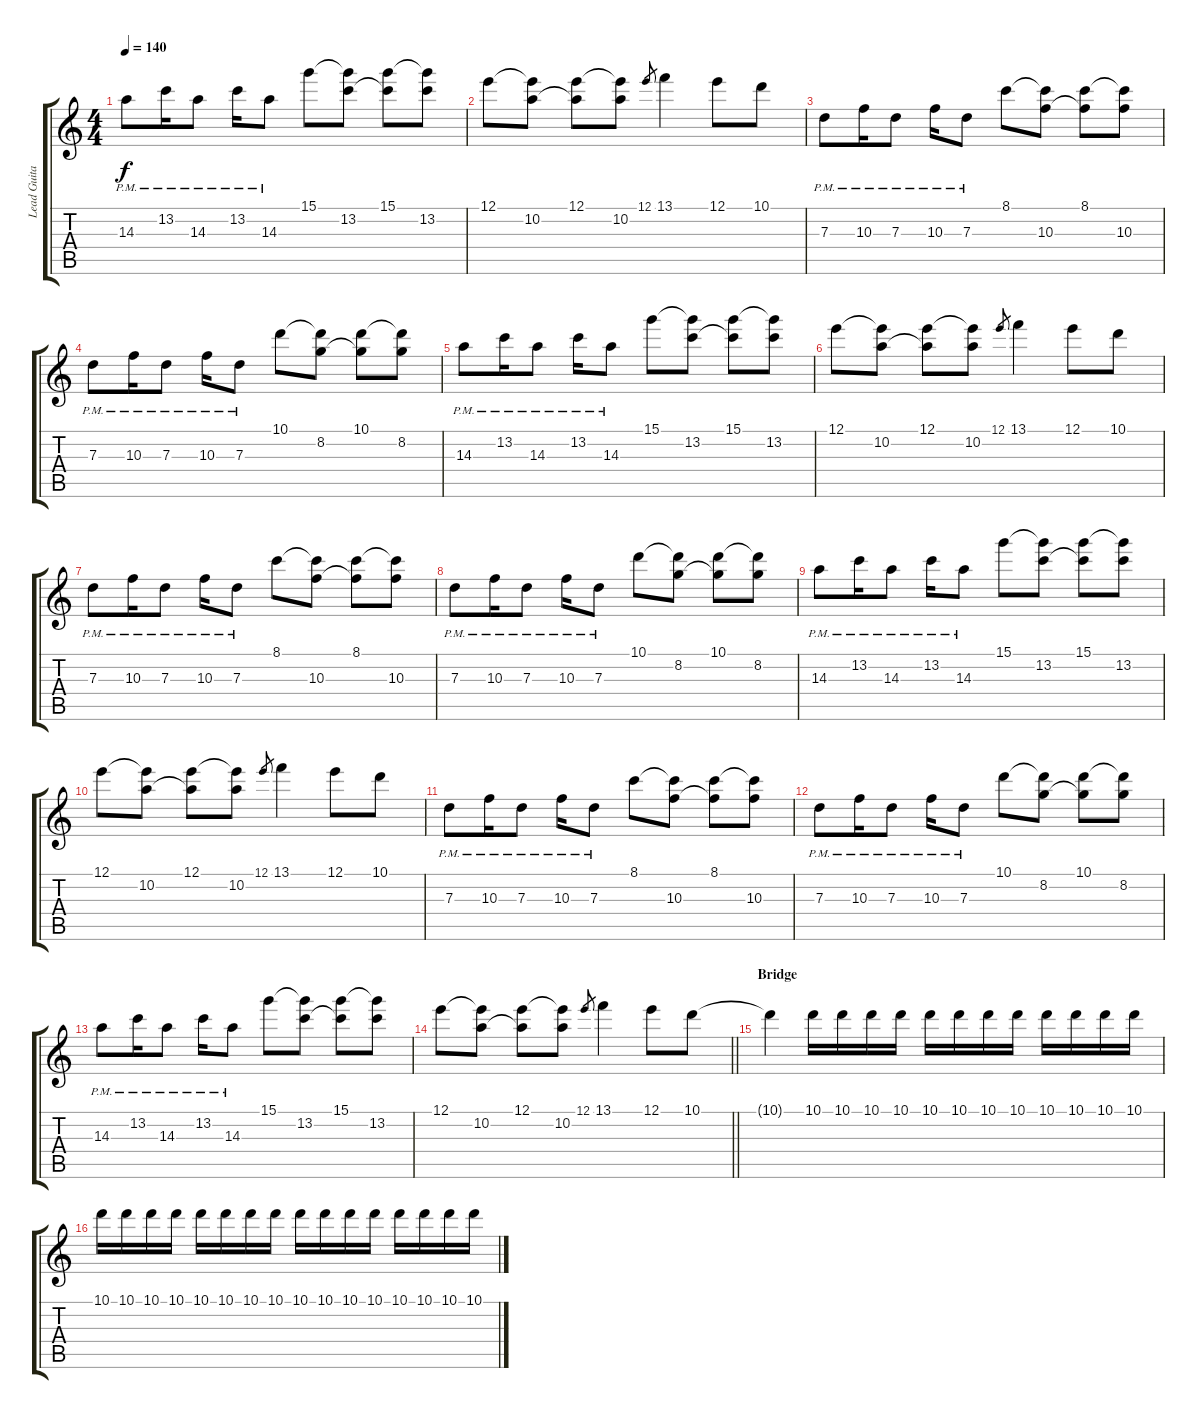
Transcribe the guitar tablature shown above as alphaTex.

\track ("Lead Guitar" "Lead Guita") {instrument overdrivenguitar}
\staff {score tabs}
\tuning (E4 B3 G3 D3 A2 D2) {hide}
\ts (4 4)
\tempo 140
\clef g2
\ks c
14.3{pm}.8{dy f} 13.2{pm}.16 14.3{pm}.8 13.2{pm}.16 14.3{pm}.8 15.1.8 (15.1{t} 13.2).8 (15.1 13.2{t}).8 (15.1{t} 13.2).8 |
12.1.8 (12.1{t} 10.2).8 (12.1 10.2{t}).8 (12.1{t} 10.2).8 12.1.8{gr} 13.1.4 12.1.8 10.1.8 |
7.3{pm}.8 10.3{pm}.16 7.3{pm}.8 10.3{pm}.16 7.3{pm}.8 8.1.8 (8.1{t} 10.3).8 (8.1 10.3{t}).8 (8.1{t} 10.3).8 |
7.3{pm}.8 10.3{pm}.16 7.3{pm}.8 10.3{pm}.16 7.3{pm}.8 10.1.8 (10.1{t} 8.2).8 (10.1 8.2{t}).8 (10.1{t} 8.2).8 |
14.3{pm}.8 13.2{pm}.16 14.3{pm}.8 13.2{pm}.16 14.3{pm}.8 15.1.8 (15.1{t} 13.2).8 (15.1 13.2{t}).8 (15.1{t} 13.2).8 |
12.1.8 (12.1{t} 10.2).8 (12.1 10.2{t}).8 (12.1{t} 10.2).8 12.1.8{gr} 13.1.4 12.1.8 10.1.8 |
7.3{pm}.8 10.3{pm}.16 7.3{pm}.8 10.3{pm}.16 7.3{pm}.8 8.1.8 (8.1{t} 10.3).8 (8.1 10.3{t}).8 (8.1{t} 10.3).8 |
7.3{pm}.8 10.3{pm}.16 7.3{pm}.8 10.3{pm}.16 7.3{pm}.8 10.1.8 (10.1{t} 8.2).8 (10.1 8.2{t}).8 (10.1{t} 8.2).8 |
14.3{pm}.8 13.2{pm}.16 14.3{pm}.8 13.2{pm}.16 14.3{pm}.8 15.1.8 (15.1{t} 13.2).8 (15.1 13.2{t}).8 (15.1{t} 13.2).8 |
12.1.8 (12.1{t} 10.2).8 (12.1 10.2{t}).8 (12.1{t} 10.2).8 12.1.8{gr} 13.1.4 12.1.8 10.1.8 |
7.3{pm}.8 10.3{pm}.16 7.3{pm}.8 10.3{pm}.16 7.3{pm}.8 8.1.8 (8.1{t} 10.3).8 (8.1 10.3{t}).8 (8.1{t} 10.3).8 |
7.3{pm}.8 10.3{pm}.16 7.3{pm}.8 10.3{pm}.16 7.3{pm}.8 10.1.8 (10.1{t} 8.2).8 (10.1 8.2{t}).8 (10.1{t} 8.2).8 |
14.3{pm}.8 13.2{pm}.16 14.3{pm}.8 13.2{pm}.16 14.3{pm}.8 15.1.8 (15.1{t} 13.2).8 (15.1 13.2{t}).8 (15.1{t} 13.2).8 |
\barLineRight lightlight
12.1.8 (12.1{t} 10.2).8 (12.1 10.2{t}).8 (12.1{t} 10.2).8 12.1.8{gr} 13.1.4 12.1.8 10.1.8 |
\section ("" "Bridge")
10.1{t}.4 10.1.16 10.1.16 10.1.16 10.1.16 10.1.16 10.1.16 10.1.16 10.1.16 10.1.16 10.1.16 10.1.16 10.1.16 |
10.1.16 10.1.16 10.1.16 10.1.16 10.1.16 10.1.16 10.1.16 10.1.16 10.1.16 10.1.16 10.1.16 10.1.16 10.1.16 10.1.16 10.1.16 10.1.16
